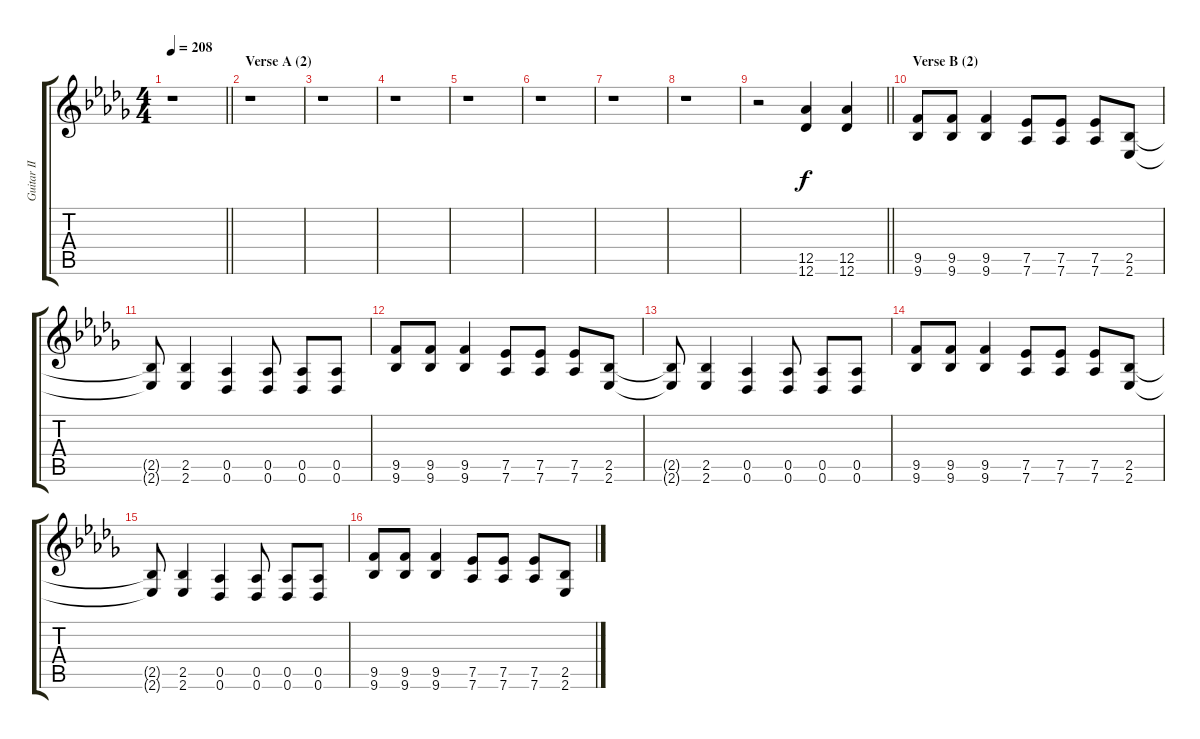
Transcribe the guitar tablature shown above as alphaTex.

\track ("Guitar II" "Guitar II") {instrument distortionguitar}
\staff {score tabs}
\tuning (Eb4 Bb3 Gb3 Db3 Ab2 Db2) {hide}
\ts (4 4)
\tempo 208
\clef g2
\barLineRight lightlight
\ks db
r.1{dy f} |
\section ("" "Verse A (2)")
r.1 |
r.1 |
r.1 |
r.1 |
r.1 |
r.1 |
r.1 |
\barLineRight lightlight
r.2 (12.5 12.6).4 (12.5 12.6).4 |
\section ("" "Verse B (2)")
(9.5 9.6).8 (9.5 9.6).8 (9.5 9.6).4 (7.5 7.6).8 (7.5 7.6).8 (7.5 7.6).8 (2.5 2.6).8 |
(2.5{t} 2.6{t}).8 (2.5 2.6).4 (0.5 0.6).4 (0.5 0.6).8 (0.5 0.6).8 (0.5 0.6).8 |
(9.5 9.6).8 (9.5 9.6).8 (9.5 9.6).4 (7.5 7.6).8 (7.5 7.6).8 (7.5 7.6).8 (2.5 2.6).8 |
(2.5{t} 2.6{t}).8 (2.5 2.6).4 (0.5 0.6).4 (0.5 0.6).8 (0.5 0.6).8 (0.5 0.6).8 |
(9.5 9.6).8 (9.5 9.6).8 (9.5 9.6).4 (7.5 7.6).8 (7.5 7.6).8 (7.5 7.6).8 (2.5 2.6).8 |
(2.5{t} 2.6{t}).8 (2.5 2.6).4 (0.5 0.6).4 (0.5 0.6).8 (0.5 0.6).8 (0.5 0.6).8 |
(9.5 9.6).8 (9.5 9.6).8 (9.5 9.6).4 (7.5 7.6).8 (7.5 7.6).8 (7.5 7.6).8 (2.5 2.6).8
